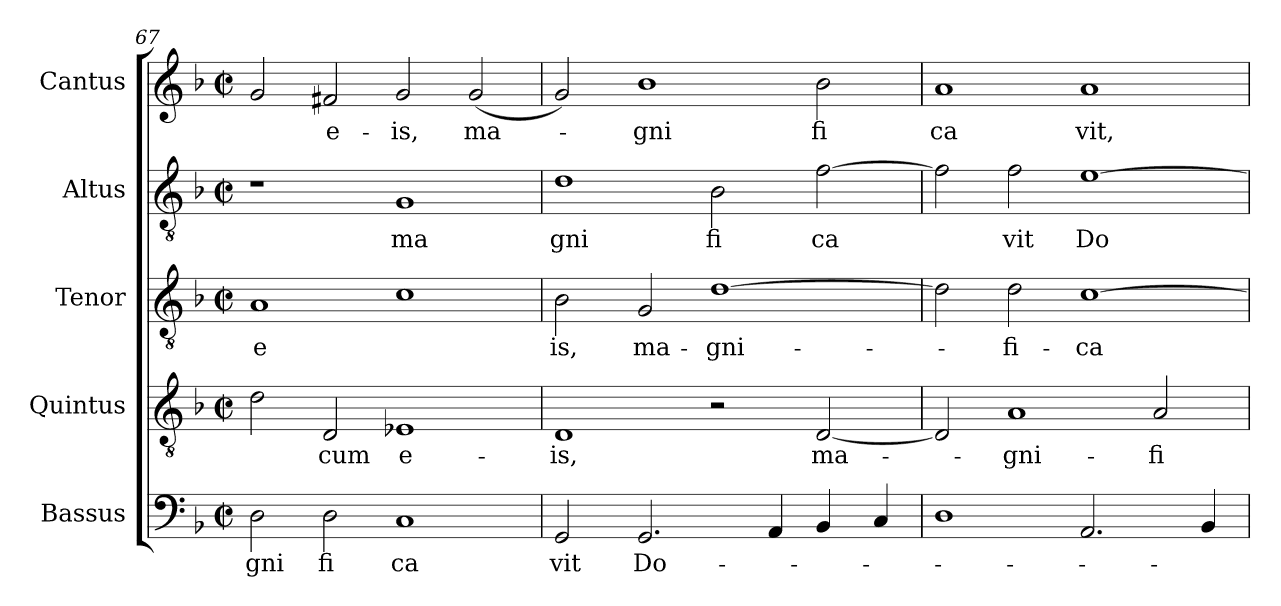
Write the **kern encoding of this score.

**kern	**text	**kern	**text	**kern	**text	**kern	**text	**kern	**text
*part5	*part5	*part4	*part4	*part3	*part3	*part2	*part2	*part1	*part1
*staff5	*staff5	*staff4	*staff4	*staff3	*staff3	*staff2	*staff2	*staff1	*staff1
*I"Bassus	*	*I"Quintus	*	*I"Tenor	*	*I"Altus	*	*I"Cantus	*
*clefF4	*	*clefGv2	*	*clefGv2	*	*clefGv2	*	*clefG2	*
*k[b-]	*	*k[b-]	*	*k[b-]	*	*k[b-]	*	*k[b-]	*
*F:	*	*F:	*	*F:	*	*F:	*	*F:	*
*M2/2	*	*M2/2	*	*M2/2	*	*M2/2	*	*M2/2	*
*met(c|)	*	*met(c|)	*	*met(c|)	*	*met(c|)	*	*met(c|)	*
=67	=67	=67	=67	=67	=67	=67	=67	=67	=67
!	!LO:LY:b:cj	!	!	!	!LO:LY:b:rj	!	!	!	!
2D\	gni	2d\	.	1A	e	1r	.	2g/	.
!	!LO:LY:b:cj	!	!LO:LY:b:cj	!	!	!	!	!	!LO:LY:b:cj
2D\	fi	2D/	cum	.	.	.	.	2f#/	e-
!	!LO:LY:b:cj	!	!LO:LY:b:cj	!	!	!	!LO:LY:b:cj	!	!LO:LY:b:cj
1C	ca	1E-X	e-	1c	.	1G	ma	2g/	-is,
!	!	!	!	!	!	!	!	!	!LO:LY:b
.	.	.	.	.	.	.	.	(>2g/	ma-
!!LO:LB:g=z
=68	=68	=68	=68	=68	=68	=68	=68	=68	=68
!	!LO:LY:b:cj	!	!LO:LY:b:cj	!	!LO:LY:b:cj	!	!LO:LY:b:cj	!	!
*	*	*	*	*	*	*	*	*^	*
2GG/	vit	1D	-is,	2B-\	is,	1d	gni	2g/)	32ryy	.
.	.	.	.	.	.	.	.	.	1ryy	.
!	!LO:LY:b	!	!	!	!LO:LY:b:cj	!	!	!	!	!LO:LY:b:cj
2.GG/	Do-	.	.	2G/	ma-	.	.	1b-	.	-gni
!	!	!	!	!	!LO:LY:b:cj	!	!LO:LY:b:cj	!	!	!
.	.	2r	.	[>1d	-gni-	2B-\	fi	.	.	.
.	.	.	.	.	.	.	.	.	2ryy	.
4AA/	.	.	.	.	.	.	.	.	.	.
!	!	!	!LO:LY:b	!	!	!	!LO:LY:b:cj	!	!	!LO:LY:b:cj
4BB-/	.	[<2D/	ma-	.	.	[>2f\	ca	2b-\	.	fi
.	.	.	.	.	.	.	.	.	4...ryy	.
4C/	.	.	.	.	.	.	.	.	.	.
=69	=69	=69	=69	=69	=69	=69	=69	=69	=69	=69
!	!	!	!	!	!	!	!	!	!	!LO:LY:b:cj
*	*	*	*	*	*	*	*	*v	*v	*
1D	.	2D/]	.	2d\]	.	2f\]	.	1a	ca
!	!	!	!LO:LY:b:cj	!	!LO:LY:b:cj	!	!LO:LY:b:cj	!	!
.	.	1A	-gni-	2d\	-fi-	2f\	vit	.	.
!	!	!	!	!	!LO:LY:b:cj	!	!LO:LY:b:cj	!	!LO:LY:b:cj
2.AA/	.	.	.	[>1c	-ca-	[>1e	Do	1a	vit,
!	!	!	!LO:LY:b:cj	!	!	!	!	!	!
.	.	2A/	-fi-	.	.	.	.	.	.
4BB-/	.	.	.	.	.	.	.	.	.
=	=	=	=	=	=	=	=	=	=
*-	*-	*-	*-	*-	*-	*-	*-	*-	*-
